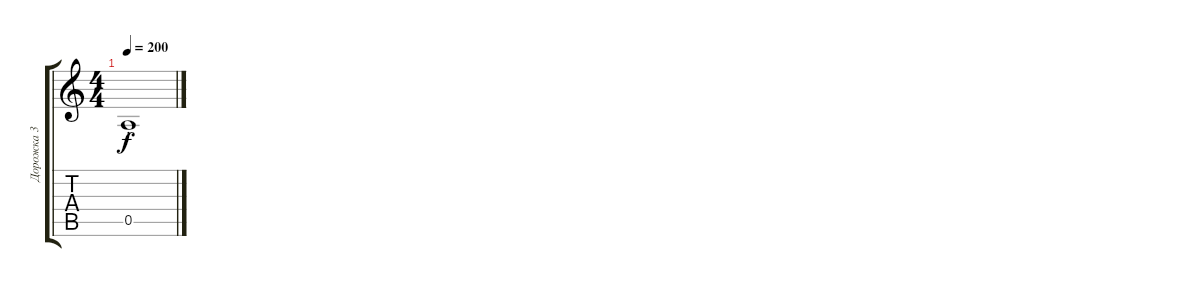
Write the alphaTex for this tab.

\track ("Дорожка 3" "Дорожка 3") {instrument electricbasspick}
\staff {score tabs}
\tuning (E4 B3 G3 D3 A2 E2) {hide}
\ts (4 4)
\tempo 200
\clef g2
\ks c
0.5{st}.1{dy f}
